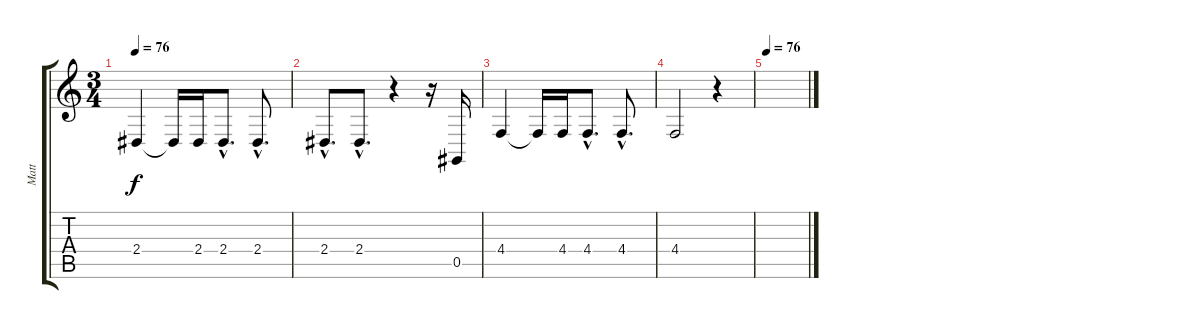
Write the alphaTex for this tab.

\track ("Matt" "Matt") {instrument lead1square}
\staff {score tabs}
\tuning (Eb4 Bb3 Gb3 Db3 Ab2 Eb2) {hide}
\ts (3 4)
\tempo 76
\clef g2
\ks c
2.4.4{dy f} 2.4{t}.16 2.4.16 2.4{hac}.8{d} 2.4{hac}.8{d} |
2.4{hac}.8{d} 2.4{hac}.8{d} r.4 r.16 0.5.16 |
4.4.4 4.4{t}.16 4.4.16 4.4{hac}.8{d} 4.4{hac}.8{d} |
4.4.2 r.4 |
\tempo 76
